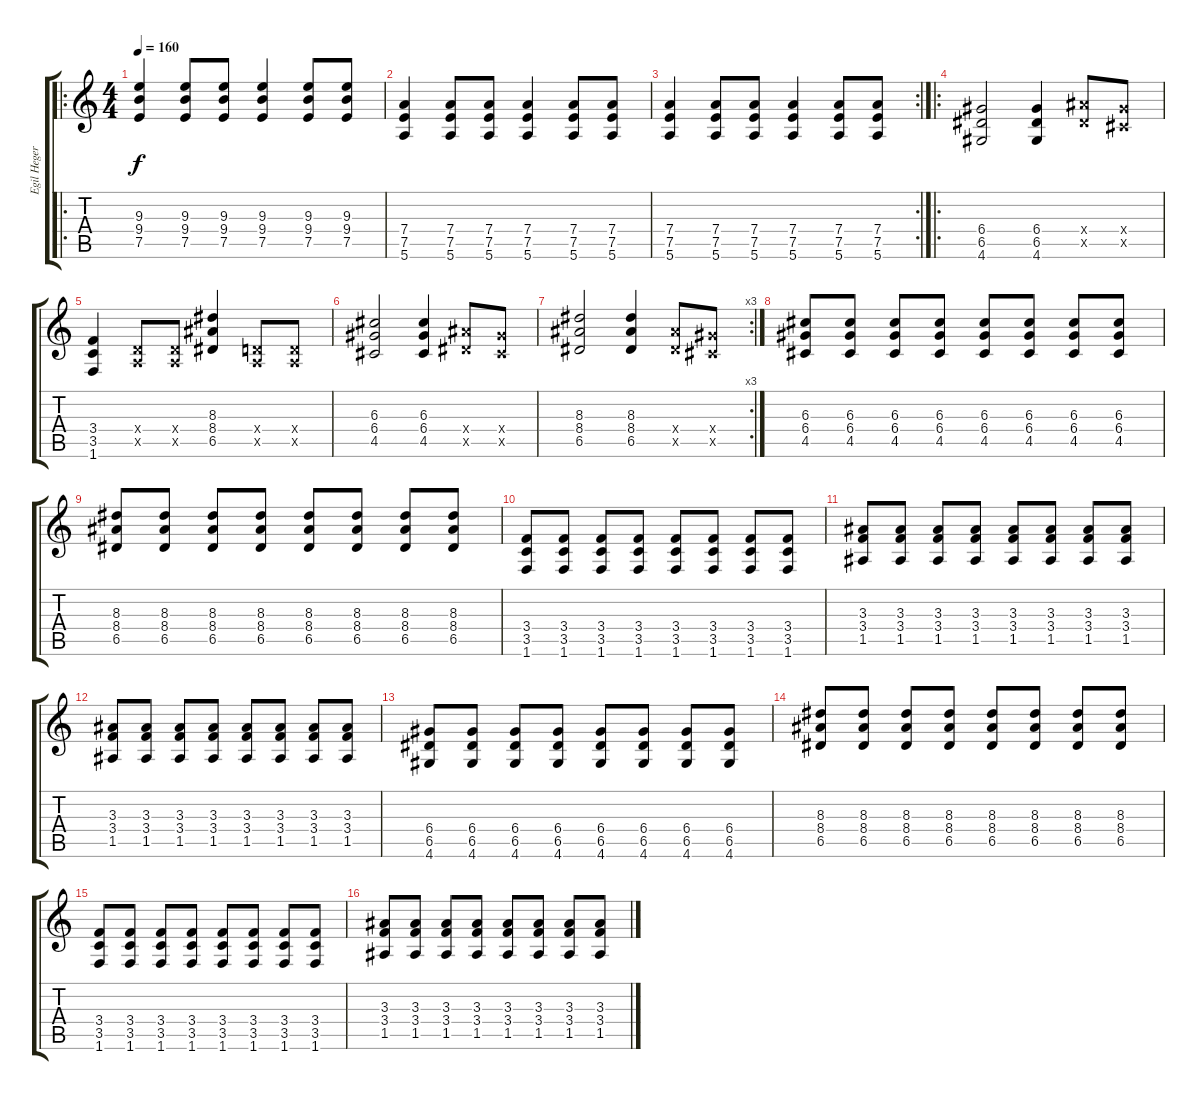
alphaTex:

\track ("Egil Hegerberg (guitar)" "Egil Heger") {instrument overdrivenguitar}
\staff {score tabs}
\tuning (E4 B3 G3 D3 A2 E2) {hide}
\ro
\ts (4 4)
\tempo 160
\clef g2
\ks c
(9.3 9.4 7.5).4{dy f} (9.3 9.4 7.5).8 (9.3 9.4 7.5).8 (9.3 9.4 7.5).4 (9.3 9.4 7.5).8 (9.3 9.4 7.5).8 |
(7.4 7.5 5.6).4 (7.4 7.5 5.6).8 (7.4 7.5 5.6).8 (7.4 7.5 5.6).4 (7.4 7.5 5.6).8 (7.4 7.5 5.6).8 |
\rc 2
(7.4 7.5 5.6).4 (7.4 7.5 5.6).8 (7.4 7.5 5.6).8 (7.4 7.5 5.6).4 (7.4 7.5 5.6).8 (7.4 7.5 5.6).8 |
\ro
(6.4 6.5 4.6).2 (6.4 6.5 4.6).4 (8.4{x} 6.5{x}).8 (6.4{x} 4.5{x}).8 |
(3.4 3.5 1.6).4 (0.4{x} 0.5{x}).8 (0.4{x} 0.5{x}).8 (8.3 8.4 6.5).4 (0.4{x} 0.5{x}).8 (0.4{x} 0.5{x}).8 |
(6.3 6.4 4.5).2 (6.3 6.4 4.5).4 (8.4{x} 6.5{x}).8 (6.4{x} 4.5{x}).8 |
\rc 3
(8.3 8.4 6.5).2 (8.3 8.4 6.5).4 (8.4{x} 6.5{x}).8 (6.4{x} 4.5{x}).8 |
(6.3 6.4 4.5).8 (6.3 6.4 4.5).8 (6.3 6.4 4.5).8 (6.3 6.4 4.5).8 (6.3 6.4 4.5).8 (6.3 6.4 4.5).8 (6.3 6.4 4.5).8 (6.3 6.4 4.5).8 |
(8.3 8.4 6.5).8 (8.3 8.4 6.5).8 (8.3 8.4 6.5).8 (8.3 8.4 6.5).8 (8.3 8.4 6.5).8 (8.3 8.4 6.5).8 (8.3 8.4 6.5).8 (8.3 8.4 6.5).8 |
(3.4 3.5 1.6).8 (3.4 3.5 1.6).8 (3.4 3.5 1.6).8 (3.4 3.5 1.6).8 (3.4 3.5 1.6).8 (3.4 3.5 1.6).8 (3.4 3.5 1.6).8 (3.4 3.5 1.6).8 |
(3.3 3.4 1.5).8 (3.3 3.4 1.5).8 (3.3 3.4 1.5).8 (3.3 3.4 1.5).8 (3.3 3.4 1.5).8 (3.3 3.4 1.5).8 (3.3 3.4 1.5).8 (3.3 3.4 1.5).8 |
(3.3 3.4 1.5).8 (3.3 3.4 1.5).8 (3.3 3.4 1.5).8 (3.3 3.4 1.5).8 (3.3 3.4 1.5).8 (3.3 3.4 1.5).8 (3.3 3.4 1.5).8 (3.3 3.4 1.5).8 |
(6.4 6.5 4.6).8 (6.4 6.5 4.6).8 (6.4 6.5 4.6).8 (6.4 6.5 4.6).8 (6.4 6.5 4.6).8 (6.4 6.5 4.6).8 (6.4 6.5 4.6).8 (6.4 6.5 4.6).8 |
(8.3 8.4 6.5).8 (8.3 8.4 6.5).8 (8.3 8.4 6.5).8 (8.3 8.4 6.5).8 (8.3 8.4 6.5).8 (8.3 8.4 6.5).8 (8.3 8.4 6.5).8 (8.3 8.4 6.5).8 |
(3.4 3.5 1.6).8 (3.4 3.5 1.6).8 (3.4 3.5 1.6).8 (3.4 3.5 1.6).8 (3.4 3.5 1.6).8 (3.4 3.5 1.6).8 (3.4 3.5 1.6).8 (3.4 3.5 1.6).8 |
(3.3 3.4 1.5).8 (3.3 3.4 1.5).8 (3.3 3.4 1.5).8 (3.3 3.4 1.5).8 (3.3 3.4 1.5).8 (3.3 3.4 1.5).8 (3.3 3.4 1.5).8 (3.3 3.4 1.5).8
